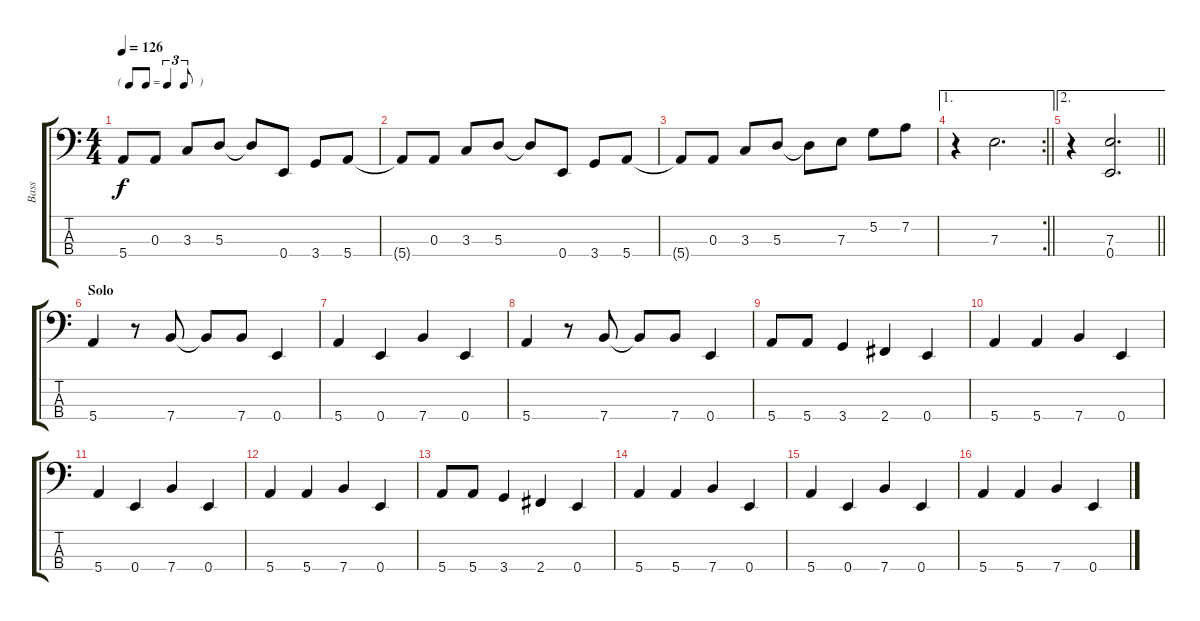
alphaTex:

\track ("Bass" "Bass") {instrument acousticbass}
\staff {score tabs}
\tuning (G2 D2 A1 E1) {hide}
\ts (4 4)
\tf triplet8th
\tempo 126
\clef f4
\ks c
5.4{t}.8{dy f} 0.3.8 3.3.8 5.3.8 5.3{t}.8 0.4.8 3.4.8 5.4.8 |
5.4{t}.8 0.3.8 3.3.8 5.3.8 5.3{t}.8 0.4.8 3.4.8 5.4.8 |
5.4{t}.8 0.3.8 3.3.8 5.3.8 5.3{t}.8 7.3.8 5.2.8 7.2.8 |
\ae 1
\rc 2
\barLineRight lightlight
r.4 7.3.2{d} |
\ae 2
\barLineRight lightlight
r.4 (7.3 0.4).2{d} |
\section ("" "Solo")
5.4.4 r.8 7.4.8 7.4{t}.8 7.4.8 0.4.4 |
5.4.4 0.4.4 7.4.4 0.4.4 |
5.4.4 r.8 7.4.8 7.4{t}.8 7.4.8 0.4.4 |
5.4.8 5.4.8 3.4.4 2.4.4 0.4.4 |
5.4.4 5.4.4 7.4.4 0.4.4 |
5.4.4 0.4.4 7.4.4 0.4.4 |
5.4.4 5.4.4 7.4.4 0.4.4 |
5.4.8 5.4.8 3.4.4 2.4.4 0.4.4 |
5.4.4 5.4.4 7.4.4 0.4.4 |
5.4.4 0.4.4 7.4.4 0.4.4 |
5.4.4 5.4.4 7.4.4 0.4.4
